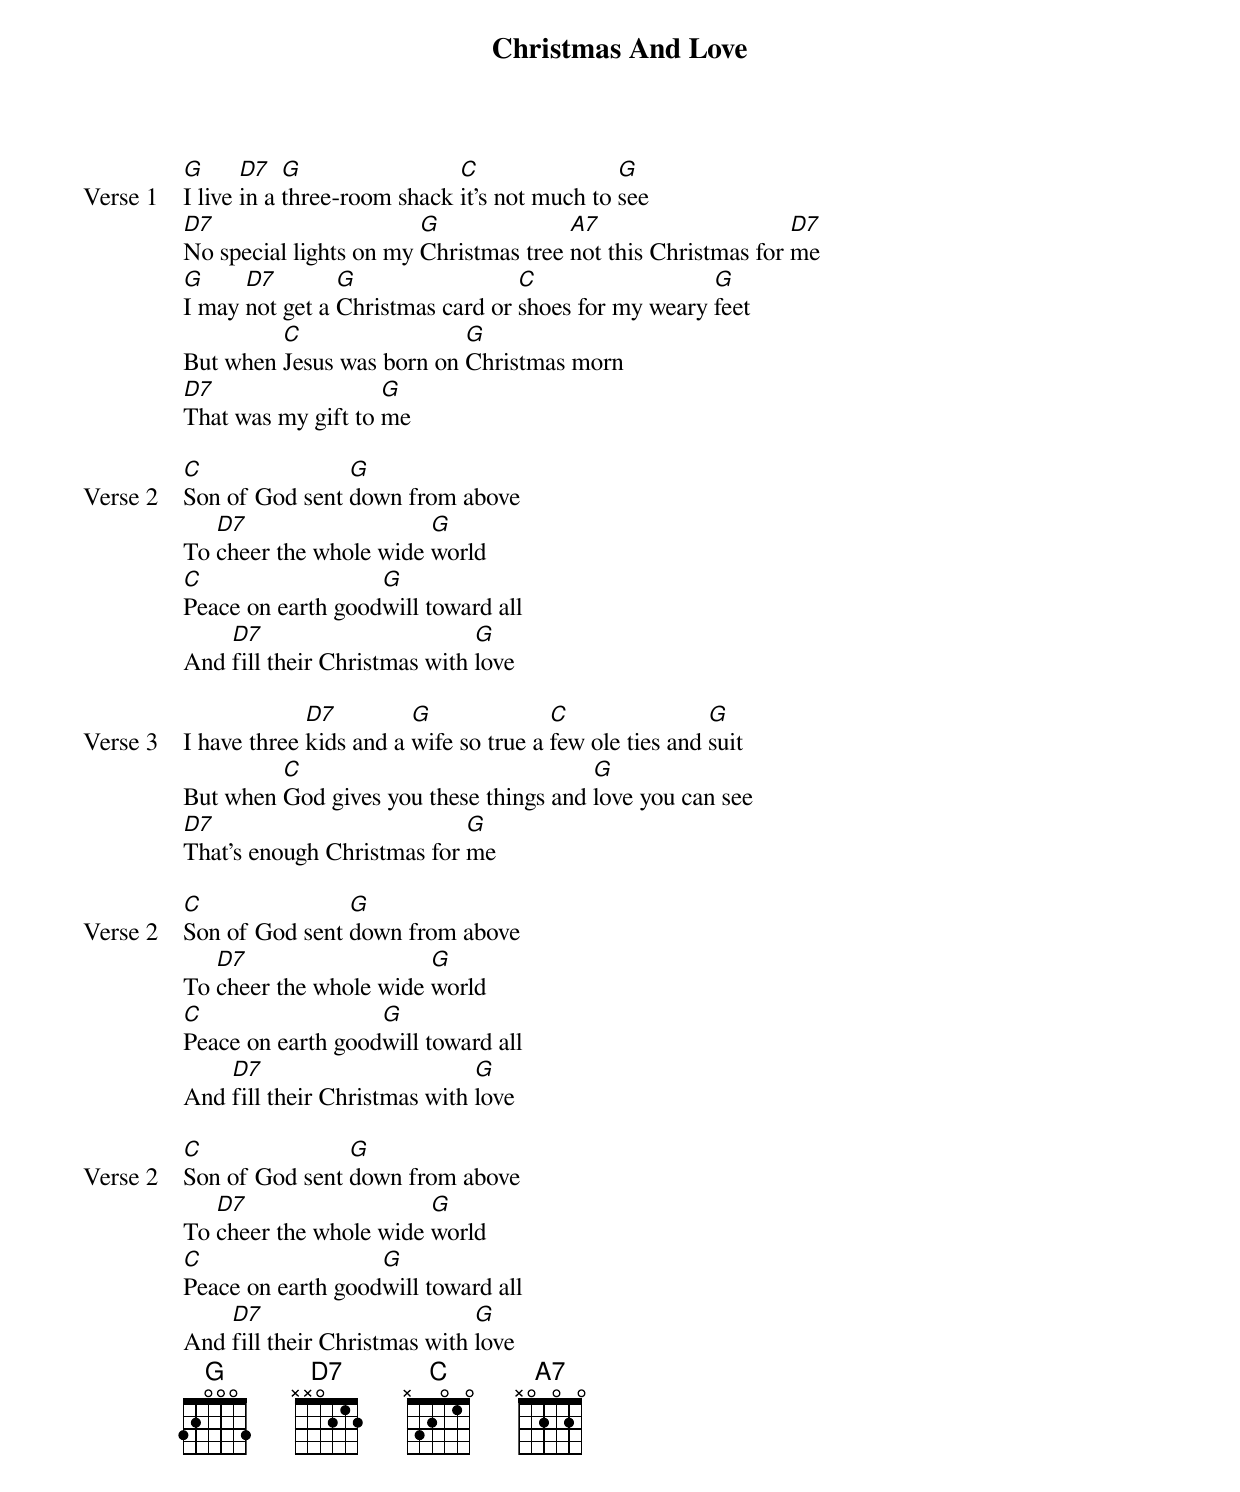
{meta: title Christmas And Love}
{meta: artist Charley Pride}
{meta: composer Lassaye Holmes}

{start_of_verse: Verse 1}
[G]I live [D7]in a [G]three-room shack [C]it's not much to [G]see
[D7]No special lights on my [G]Christmas tree [A7]not this Christmas for [D7]me
[G]I may [D7]not get a [G]Christmas card or [C]shoes for my weary [G]feet
But when [C]Jesus was born on [G]Christmas morn
[D7]That was my gift to [G]me
{end_of_verse}

{start_of_verse: Verse 2}
[C]Son of God sent [G]down from above
To [D7]cheer the whole wide [G]world
[C]Peace on earth good[G]will toward all
And [D7]fill their Christmas with [G]love
{end_of_verse}

{start_of_verse: Verse 3}
I have three [D7]kids and a [G]wife so true a [C]few ole ties and [G]suit
But when [C]God gives you these things and [G]love you can see
[D7]That's enough Christmas for [G]me
{end_of_verse}

{start_of_verse: Verse 2}
[C]Son of God sent [G]down from above
To [D7]cheer the whole wide [G]world
[C]Peace on earth good[G]will toward all
And [D7]fill their Christmas with [G]love
{end_of_verse}

{start_of_verse: Verse 2}
[C]Son of God sent [G]down from above
To [D7]cheer the whole wide [G]world
[C]Peace on earth good[G]will toward all
And [D7]fill their Christmas with [G]love
{end_of_verse}
